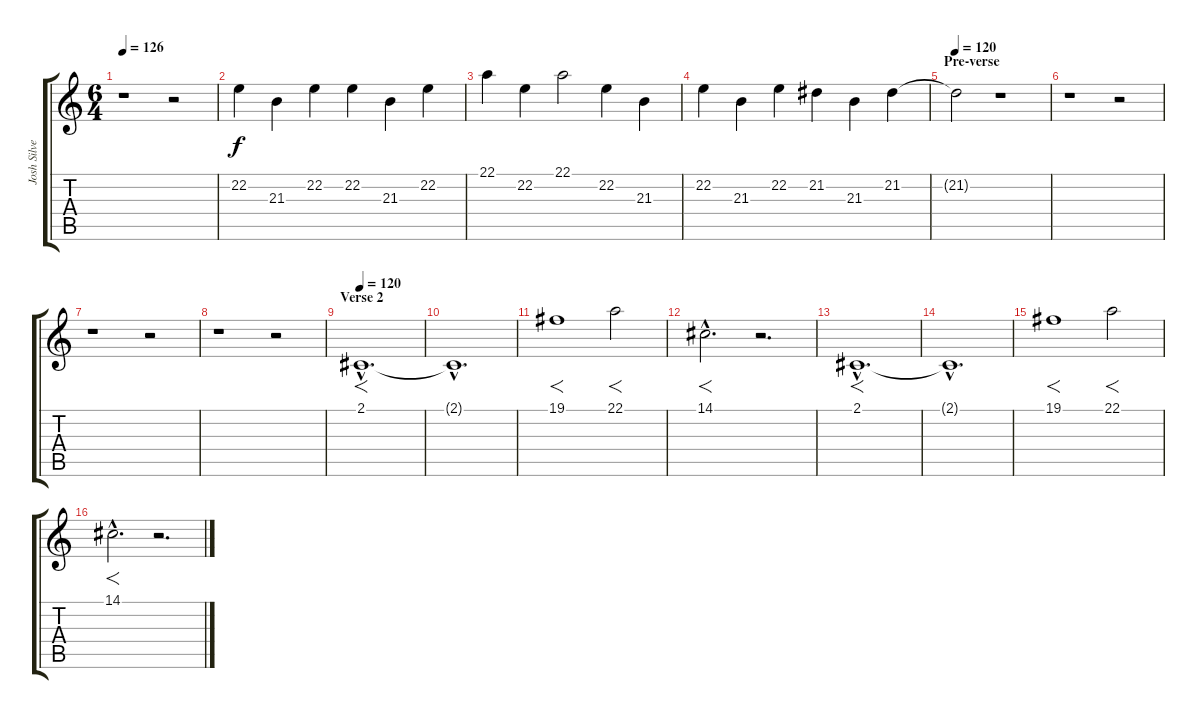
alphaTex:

\track ("Josh Silver - Keyboard 1" "Josh Silve") {instrument lead8bassandlead}
\staff {score tabs}
\tuning (B3 Gb3 D3 A2 E2 B1) {hide}
\ts (6 4)
\tempo 126
\clef g2
\ks c
r.1{dy f} r.2 |
22.2.4{instrument voiceoohs} 21.3.4 22.2.4 22.2.4 21.3.4 22.2.4 |
22.1.4 22.2.4 22.1.2 22.2.4 21.3.4 |
22.2.4 21.3.4 22.2.4 21.2.4 21.3.4 21.2.4 |
\section ("" "Pre-verse")
\tempo 120
21.2{t}.2 r.1 |
r.1 r.2 |
r.1 r.2 |
r.1 r.2 |
\section ("" "Verse 2")
\tempo 120
2.1{hac}.1{f d volume 14 balance 0 instrument stringensemble1} |
2.1{hac t}.1{d} |
19.1.1{f} 22.1.2{f} |
14.1{hac}.2{f d} r.2{d} |
2.1{hac}.1{f d volume 14 balance 0 instrument stringensemble1} |
2.1{hac t}.1{d} |
19.1.1{f} 22.1.2{f} |
14.1{hac}.2{f d} r.2{d}
